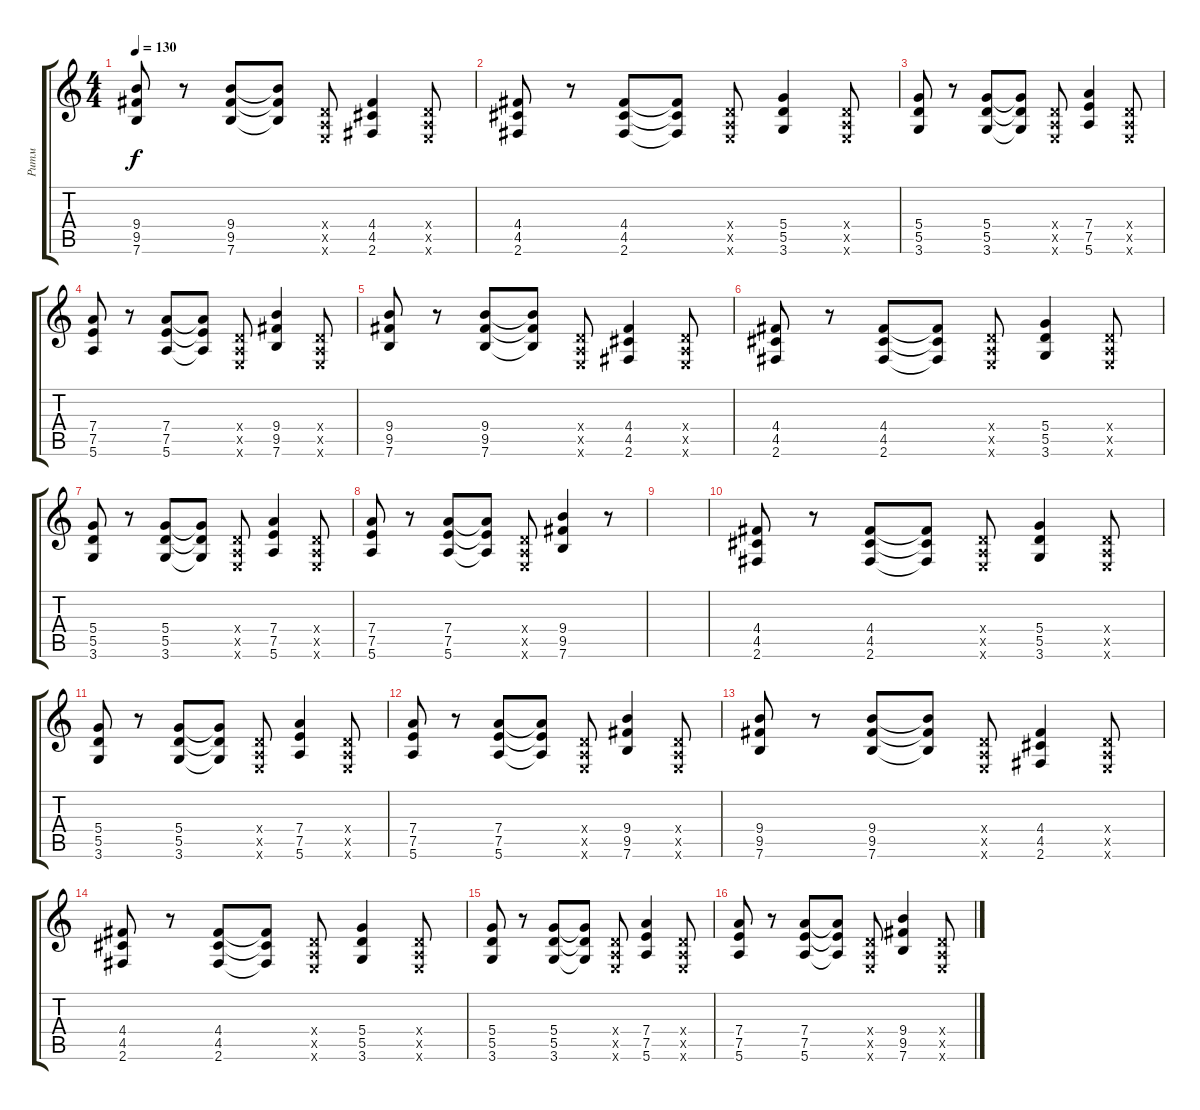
\track ("Ритм" "Ритм") {instrument acousticguitarsteel}
\staff {score tabs}
\tuning (E4 B3 G3 D3 A2 E2) {hide}
\ts (4 4)
\tempo 130
\clef g2
\ks c
(9.4 9.5 7.6).8{dy f} r.8 (9.4 9.5 7.6).8 (9.4{t} 9.5{t} 7.6{t}).8 (0.4{x} 0.5{x} 0.6{x}).8 (4.4 4.5 2.6).4 (0.4{x} 0.5{x} 0.6{x}).8 |
(4.4 4.5 2.6).8 r.8 (4.4 4.5 2.6).8 (4.4{t} 4.5{t} 2.6{t}).8 (0.4{x} 0.5{x} 0.6{x}).8 (5.4 5.5 3.6).4 (0.4{x} 0.5{x} 0.6{x}).8 |
(5.4 5.5 3.6).8 r.8 (5.4 5.5 3.6).8 (5.4{t} 5.5{t} 3.6{t}).8 (0.4{x} 0.5{x} 0.6{x}).8 (7.4 7.5 5.6).4 (0.4{x} 0.5{x} 0.6{x}).8 |
(7.4 7.5 5.6).8 r.8 (7.4 7.5 5.6).8 (7.4{t} 7.5{t} 5.6{t}).8 (0.4{x} 0.5{x} 0.6{x}).8 (9.4 9.5 7.6).4 (0.4{x} 0.5{x} 0.6{x}).8 |
(9.4 9.5 7.6).8 r.8 (9.4 9.5 7.6).8 (9.4{t} 9.5{t} 7.6{t}).8 (0.4{x} 0.5{x} 0.6{x}).8 (4.4 4.5 2.6).4 (0.4{x} 0.5{x} 0.6{x}).8 |
(4.4 4.5 2.6).8 r.8 (4.4 4.5 2.6).8 (4.4{t} 4.5{t} 2.6{t}).8 (0.4{x} 0.5{x} 0.6{x}).8 (5.4 5.5 3.6).4 (0.4{x} 0.5{x} 0.6{x}).8 |
(5.4 5.5 3.6).8 r.8 (5.4 5.5 3.6).8 (5.4{t} 5.5{t} 3.6{t}).8 (0.4{x} 0.5{x} 0.6{x}).8 (7.4 7.5 5.6).4 (0.4{x} 0.5{x} 0.6{x}).8 |
(7.4 7.5 5.6).8 r.8 (7.4 7.5 5.6).8 (7.4{t} 7.5{t} 5.6{t}).8 (0.4{x} 0.5{x} 0.6{x}).8 (9.4 9.5 7.6).4 r.8 |
|
(4.4 4.5 2.6).8 r.8 (4.4 4.5 2.6).8 (4.4{t} 4.5{t} 2.6{t}).8 (0.4{x} 0.5{x} 0.6{x}).8 (5.4 5.5 3.6).4 (0.4{x} 0.5{x} 0.6{x}).8 |
(5.4 5.5 3.6).8 r.8 (5.4 5.5 3.6).8 (5.4{t} 5.5{t} 3.6{t}).8 (0.4{x} 0.5{x} 0.6{x}).8 (7.4 7.5 5.6).4 (0.4{x} 0.5{x} 0.6{x}).8 |
(7.4 7.5 5.6).8 r.8 (7.4 7.5 5.6).8 (7.4{t} 7.5{t} 5.6{t}).8 (0.4{x} 0.5{x} 0.6{x}).8 (9.4 9.5 7.6).4 (0.4{x} 0.5{x} 0.6{x}).8 |
(9.4 9.5 7.6).8 r.8 (9.4 9.5 7.6).8 (9.4{t} 9.5{t} 7.6{t}).8 (0.4{x} 0.5{x} 0.6{x}).8 (4.4 4.5 2.6).4 (0.4{x} 0.5{x} 0.6{x}).8 |
(4.4 4.5 2.6).8 r.8 (4.4 4.5 2.6).8 (4.4{t} 4.5{t} 2.6{t}).8 (0.4{x} 0.5{x} 0.6{x}).8 (5.4 5.5 3.6).4 (0.4{x} 0.5{x} 0.6{x}).8 |
(5.4 5.5 3.6).8 r.8 (5.4 5.5 3.6).8 (5.4{t} 5.5{t} 3.6{t}).8 (0.4{x} 0.5{x} 0.6{x}).8 (7.4 7.5 5.6).4 (0.4{x} 0.5{x} 0.6{x}).8 |
(7.4 7.5 5.6).8 r.8 (7.4 7.5 5.6).8 (7.4{t} 7.5{t} 5.6{t}).8 (0.4{x} 0.5{x} 0.6{x}).8 (9.4 9.5 7.6).4 (0.4{x} 0.5{x} 0.6{x}).8
